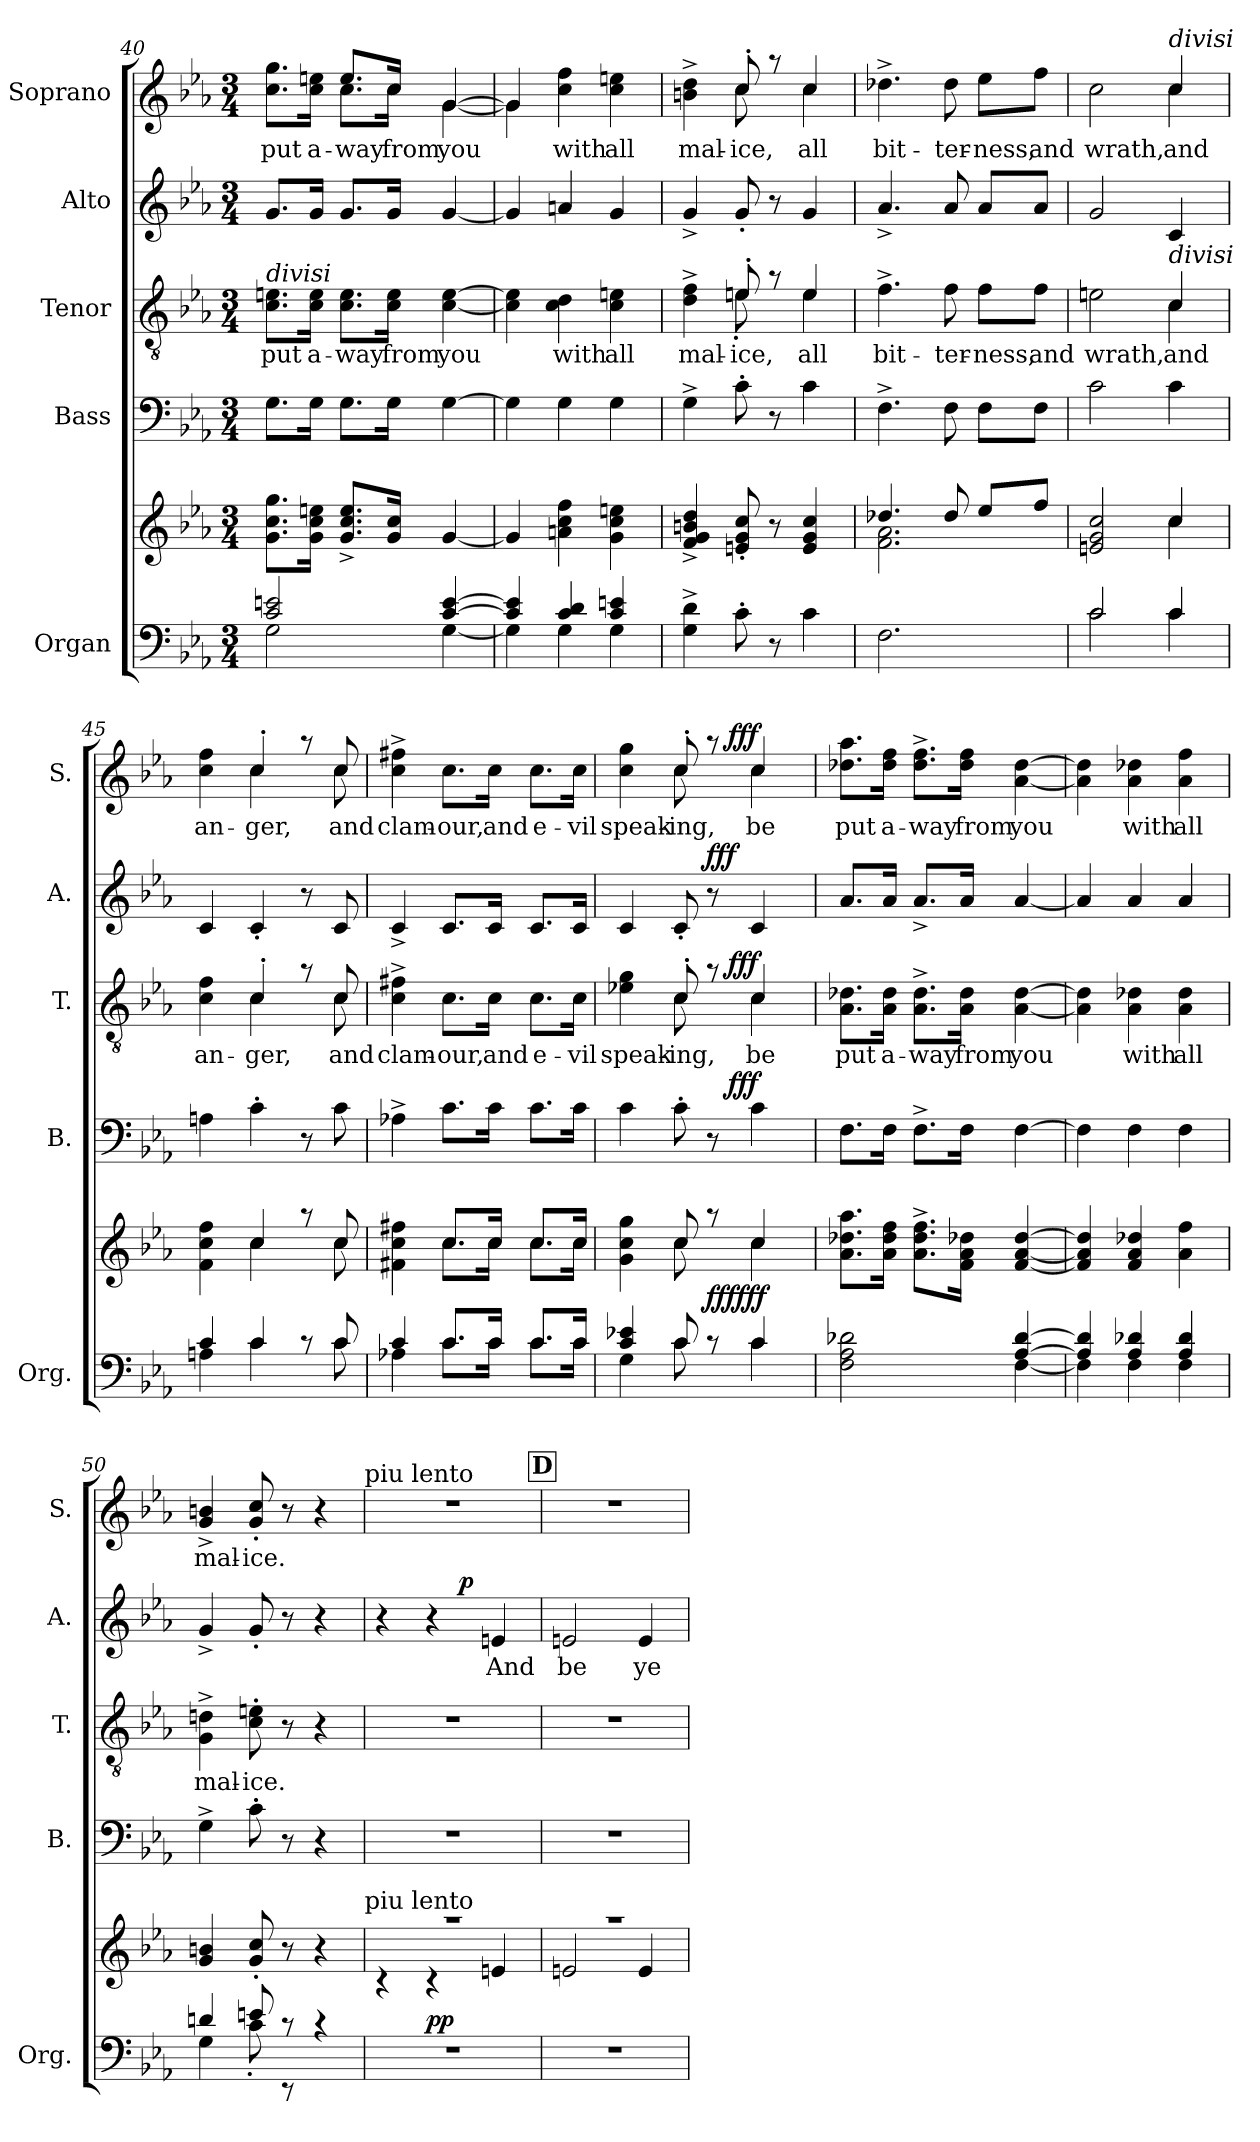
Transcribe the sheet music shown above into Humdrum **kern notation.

**kern	**kern	**dynam	**kern	**dynam	**kern	**text	**dynam	**kern	**text	**dynam	**kern	**text	**dynam
*part5	*part5	*part5	*part4	*part4	*part3	*part3	*part3	*part2	*part2	*part2	*part1	*part1	*part1
*staff6	*staff5	*staff5/6	*staff4	*staff4	*staff3	*staff3	*staff3	*staff2	*staff2	*staff2	*staff1	*staff1	*staff1
*I"Organ	*	*	*I"Bass	*	*I"Tenor	*	*	*I"Alto	*	*	*I"Soprano	*	*
*I'Org.	*	*	*I'B.	*	*I'T.	*	*	*I'A.	*	*	*I'S.	*	*
*clefF4	*clefG2	*	*clefF4	*	*clefGv2	*	*	*clefG2	*	*	*clefG2	*	*
*	*	*	*	*	*ITrd7c12	*	*	*	*	*	*	*	*
*k[b-e-a-]	*k[b-e-a-]	*	*k[b-e-a-]	*	*k[b-e-a-]	*	*	*k[b-e-a-]	*	*	*k[b-e-a-]	*	*
*E-:	*E-:	*	*E-:	*	*E-:	*	*	*E-:	*	*	*E-:	*	*
*M3/4	*M3/4	*	*M3/4	*	*M3/4	*	*	*M3/4	*	*	*M3/4	*	*
*MM120	*MM120	*	*MM120	*	*MM120	*	*	*MM120	*	*	*MM120	*	*
=40	=40	=40	=40	=40	=40	=40	=40	=40	=40	=40	=40	=40	=40
*^	*	*	*	*	*	*	*	*	*	*	*	*	*
!	!	!	!	!	!	!	!	!	!	!	!	!LO:TX:a:i:t=divisi	!	!
!	!	!	!	!	!	!LO:TX:a:i:t=divisi	!	!	!	!	!	!	!	!
!	!	!	!	!	!	!	!LO:LY:b	!	!	!	!	!	!LO:LY:b	!
*	*	*	*	*	*	*	*	*	*	*	*	*^	*	*
2c/ 2en/	2G\	8.g\ 8.cc\ 8.gg\L	.	8.G\L	.	8.C\ 8.En\L	put	.	8.g/L	.	.	8.cc\ 8.gg\L	4ryy	put	.
!	!	!	!	!	!	!	!LO:LY:b	!	!	!	!	!	!	!LO:LY:b	!
.	.	16g\ 16cc\ 16een\Jk	.	16G\Jk	.	16C\ 16E\Jk	a-	.	16g/Jk	.	.	16cc\ 16een\Jk	.	a-	.
!	!	!	!	!	!	!	!LO:LY:b	!	!	!	!	!	!	!LO:LY:b	!
.	.	8.g^>/ 8.cc^>/ 8.ee^>/L	.	8.G\L	.	8.C\ 8.E\L	-way	.	8.g/L	.	.	8.ee/L	8.cc\L	-way	.
!	!	!	!	!	!	!	!LO:LY:b	!	!	!	!	!	!	!LO:LY:b	!
.	.	16g/ 16cc/Jk	.	16G\Jk	.	16C\ 16E\Jk	from	.	16g/Jk	.	.	16cc/Jk	16cc\Jk	from	.
!	!	!	!	!	!	!	!LO:LY:b	!	!	!	!	!	!	!LO:LY:b	!
[>4c/ [>4e/	[<4G\	[<4g/	.	[>4G\	.	[<4C\ [>4E\	you	.	[<4g/	.	.	[>4g/	[<4g\	you	.
=41	=41	=41	=41	=41	=41	=41	=41	=41	=41	=41	=41	=41	=41	=41	=41
4c/] 4e/]	4G\]	4g/]	.	4G\]	.	4C\] 4E\]	.	.	4g/]	.	.	4g/]	4g\]	.	.
!	!	!	!	!	!	!	!LO:LY:b	!	!	!	!	!	!	!LO:LY:b	!
4c/ 4d/	4G\	4an\ 4cc\ 4ff\	.	4G\	.	4C\ 4D\	with	.	4an/	.	.	4cc\ 4ff\	2ryy	with	.
!	!	!	!	!	!	!	!LO:LY:b	!	!	!	!	!	!	!LO:LY:b	!
4c/ 4en/	4G\	4g\ 4cc\ 4een\	.	4G\	.	4C\ 4En\	all	.	4g/	.	.	4cc\ 4een\	.	all	.
=42	=42	=42	=42	=42	=42	=42	=42	=42	=42	=42	=42	=42	=42	=42	=42
!	!	!	!	!	!	!	!LO:LY:b	!	!	!	!	!	!	!LO:LY:b	!
*v	*v	*	*	*	*	*^	*	*	*	*	*	*	*	*	*
4G\^> 4d\^>	4f/^< 4g/^< 4bn/^< 4dd/^<	.	4G^>\	.	4D\^< 4F\^<	4ryy	mal-	.	4g^</	.	.	4bn\^< 4dd\^<	4ryy	mal-	.
!	!	!	!	!	!	!	!LO:LY:b	!	!	!	!	!	!	!LO:LY:b	!
8c'>\	8en/'< 8g/'< 8cc/'<	.	8c'>\	.	8En'>/	8E'<\	-ice,	.	8g'</	.	.	8cc'>/	8cc\	-ice,	.
8r	8r	.	8r	.	8ra	8ryy	.	.	8r	.	.	8raa	8ryy	.	.
!	!	!	!	!	!	!	!LO:LY:b	!	!	!	!	!	!	!LO:LY:b	!
4c\	4e/ 4g/ 4cc/	.	4c\	.	4E/	4E\	all	.	4g/	.	.	4cc/	4cc\	all	.
!!LO:PB:g=z
=43	=43	=43	=43	=43	=43	=43	=43	=43	=43	=43	=43	=43	=43	=43	=43
*	*^	*	*	*	*	*	*	*	*	*	*	*	*	*	*
!	!	!	!	!	!	!	!	!	!	!	!	!	!LO:TX:a:i:t=unison	!	!	!
!	!	!	!	!	!	!LO:TX:a:i:t=unison	!	!	!	!	!	!	!	!	!	!
!	!	!	!	!	!	!	!	!LO:LY:b	!	!	!	!	!	!	!LO:LY:b	!
*	*	*	*	*	*	*v	*v	*	*	*	*	*	*v	*v	*	*
2.F\	4.dd-X/	2.f\ 2.a-\	.	4.F^>\	.	4.F^>\	bit-	.	4.a-^</	.	.	4.dd-X^>\	bit-	.
!	!	!	!	!	!	!	!LO:LY:b	!	!	!	!	!	!LO:LY:b	!
.	8dd-/	.	.	8F\	.	8F\	-ter-	.	8a-/	.	.	8dd-\	-ter-	.
!	!	!	!	!	!	!	!LO:LY:b	!	!	!	!	!	!LO:LY:b	!
.	8ee-/L	.	.	8F\L	.	8F\L	-ness,	.	8a-/L	.	.	8ee-\L	-ness,	.
!	!	!	!	!	!	!	!LO:LY:b	!	!	!	!	!	!LO:LY:b	!
.	8ff/J	.	.	8F\J	.	8F\J	and	.	8a-/J	.	.	8ff\J	and	.
=44	=44	=44	=44	=44	=44	=44	=44	=44	=44	=44	=44	=44	=44	=44
*^	*	*	*	*	*	*	*	*	*	*	*	*	*	*
!	!	!	!	!	!	!	!	!LO:LY:b	!	!	!	!	!	!LO:LY:b	!
*	*	*	*	*	*	*	*^	*	*	*	*	*	*^	*	*
2c/	2c\	2en/ 2g/ 2cc/	2ryy	.	2c\	.	2En\	2ryy	wrath,	.	2g/	.	.	2cc\	2ryy	wrath,	.
!	!	!	!	!	!	!	!	!	!	!	!	!	!	!LO:TX:a:i:t=divisi	!	!	!
!	!	!	!	!	!	!	!LO:TX:a:i:t=divisi	!	!	!	!	!	!	!	!	!	!
!	!	!	!	!	!	!	!	!	!LO:LY:b	!	!	!	!	!	!	!LO:LY:b	!
4c/	4c\	4cc/	4cc\	.	4c\	.	4C/	4C\	and	.	4c/	.	.	4cc/	4cc\	and	.
=45	=45	=45	=45	=45	=45	=45	=45	=45	=45	=45	=45	=45	=45	=45	=45	=45	=45
!	!	!	!	!	!	!	!	!	!LO:LY:b	!	!	!	!	!	!	!LO:LY:b	!
4c/	4An\	4f\ 4cc\ 4ff\	4ryy	.	4An\	.	4C\ 4F\	4ryy	an-	.	4c/	.	.	4cc\ 4ff\	4ryy	an-	.
!	!	!	!	!	!	!	!	!	!LO:LY:b	!	!	!	!	!	!	!LO:LY:b	!
4c/	4c\	4cc/	4cc\	.	4c'>\	.	4C'>/	4C\	-ger,	.	4c'</	.	.	4cc'>/	4cc\	-ger,	.
8rc	8ryy	8raa	8ryy	.	8r	.	8ra	8ryy	.	.	8r	.	.	8raa	8ryy	.	.
!	!	!	!	!	!	!	!	!	!LO:LY:b	!	!	!	!	!	!	!LO:LY:b	!
8c/	8c\	8cc/	8cc\	.	8c\	.	8C/	8C\	and	.	8c/	.	.	8cc/	8cc\	and	.
=46	=46	=46	=46	=46	=46	=46	=46	=46	=46	=46	=46	=46	=46	=46	=46	=46	=46
!	!	!	!	!	!	!	!	!	!LO:LY:b	!	!	!	!	!	!	!LO:LY:b	!
*	*	*	*	*	*	*	*v	*v	*	*	*	*	*	*v	*v	*	*
4c/	4A-X\	4f#X\ 4cc\ 4ff#X\	4ryy	.	4A-X^>\	.	4C\^> 4F#X\^>	clam-	.	4c^</	.	.	4cc\^> 4ff#X\^>	clam-	.
!	!	!	!	!	!	!	!	!LO:LY:b	!	!	!	!	!	!LO:LY:b	!
8.c/L	8.c\L	8.cc/L	8.cc\L	.	8.c\L	.	8.C\L	-our,	.	8.c/L	.	.	8.cc\L	-our,	.
!	!	!	!	!	!	!	!	!LO:LY:b	!	!	!	!	!	!LO:LY:b	!
16c/Jk	16c\Jk	16cc/Jk	16cc\Jk	.	16c\Jk	.	16C\Jk	and	.	16c/Jk	.	.	16cc\Jk	and	.
!	!	!	!	!	!	!	!	!LO:LY:b	!	!	!	!	!	!LO:LY:b	!
8.c/L	8.c\L	8.cc/L	8.cc\L	.	8.c\L	.	8.C\L	e-	.	8.c/L	.	.	8.cc\L	e-	.
!	!	!	!	!	!	!	!	!LO:LY:b	!	!	!	!	!	!LO:LY:b	!
16c/Jk	16c\Jk	16cc/Jk	16cc\Jk	.	16c\Jk	.	16C\Jk	-vil	.	16c/Jk	.	.	16cc\Jk	-vil	.
!!LO:PB:g=z
=47	=47	=47	=47	=47	=47	=47	=47	=47	=47	=47	=47	=47	=47	=47	=47
!	!	!	!	!	!	!	!	!LO:LY:b	!	!	!	!	!	!LO:LY:b	!
*	*	*	*	*	*^	*	*^	*	*	*	*	*	*^	*	*
*	*	*	*	*	*	*	*	*	*^	*	*	*	*	*	*	*^	*	*
4c/ 4e-X/	4G\	4g\ 4cc\ 4gg\	4ryy	.	4c\	4..ryy	.	4E-X\ 4G\	4ryy	4..ryy	speak-	.	4c/	.	.	4cc\ 4gg\	4ryy	4..ryy	speak-	.
!	!	!	!	!	!	!	!	!	!	!	!LO:LY:b	!	!	!	!	!	!	!	!LO:LY:b	!
8c/	8c\	8cc/	8cc\	.	8c'>\	.	.	8C'>/	8C\	.	-ing,	.	8c'</	.	.	8cc'>/	8cc\	.	-ing,	.
!	!	!	!	!LO:DY:a=2	!	!	!	!	!	!	!	!	!	!	!	!	!	!	!	!
!	!	!	!	!LO:DY:n=1:b	!	!	!	!	!	!	!	!	!	!	!LO:DY:a	!	!	!	!	!
8rc	8ryy	8raa	8ryy	fff fff	8r	.	.	8ra	8ryy	.	.	.	8r	.	fff	8raa	8ryy	.	.	.
!	!	!	!	!	!	!	!LO:DY:a	!	!	!	!	!LO:DY:a	!	!	!	!	!	!	!	!LO:DY:a
.	.	.	.	.	.	4ryy	fff	.	.	4ryy	.	fff	.	.	.	.	.	4ryy	.	fff
!	!	!	!	!	!	!	!	!	!	!	!LO:LY:b	!	!	!	!	!	!	!	!LO:LY:b	!
4c/	4c\	4cc/	4cc\	.	4c\	.	.	4C/	4C\	.	be	.	4c/	.	.	4cc/	4cc\	.	be	.
.	.	.	.	.	.	16ryy	.	.	.	16ryy	.	.	.	.	.	.	.	16ryy	.	.
=48	=48	=48	=48	=48	=48	=48	=48	=48	=48	=48	=48	=48	=48	=48	=48	=48	=48	=48	=48	=48
!	!	!	!	!	!	!	!	!	!	!	!LO:LY:b	!	!	!	!	!	!	!	!LO:LY:b	!
*	*	*v	*v	*	*	*	*	*v	*v	*v	*	*	*	*	*	*v	*v	*v	*	*
*	*	*	*	*v	*v	*	*	*	*	*	*	*	*	*	*
2F\ 2A-\ 2d-X\	2ryy	8.a-\ 8.dd-X\ 8.aa-\L	.	8.F\L	.	8.AA-\ 8.D-X\L	put	.	8.a-/L	.	.	8.dd-X\ 8.aa-\L	put	.
!	!	!	!	!	!	!	!LO:LY:b	!	!	!	!	!	!LO:LY:b	!
.	.	16a-\ 16dd-\ 16ff\Jk	.	16F\Jk	.	16AA-\ 16D-\Jk	a-	.	16a-/Jk	.	.	16dd-\ 16ff\Jk	a-	.
!	!	!	!	!	!	!	!LO:LY:b	!	!	!	!	!	!LO:LY:b	!
.	.	8.a-^>\ 8.dd-^>\ 8.ff^>\L	.	8.F^>\L	.	8.AA-^>\ 8.D-^>\L	-way	.	8.a-^</L	.	.	8.dd-^>\ 8.ff^>\L	-way	.
!	!	!	!	!	!	!	!LO:LY:b	!	!	!	!	!	!LO:LY:b	!
.	.	16f\ 16a-\ 16dd-X\Jk	.	16F\Jk	.	16AA-\ 16D-\Jk	from	.	16a-/Jk	.	.	16dd-\ 16ff\Jk	from	.
!	!	!	!	!	!	!	!LO:LY:b	!	!	!	!	!	!LO:LY:b	!
[>4A-/ [>4d-/	[<4F\	[<4f/ [<4a-/ [>4dd-/	.	[>4F\	.	[<4AA-\ [>4D-\	you	.	[<4a-/	.	.	[<4a-\ [>4dd-\	you	.
=49	=49	=49	=49	=49	=49	=49	=49	=49	=49	=49	=49	=49	=49	=49
4A-/] 4d-/]	4F\]	4f/] 4a-/] 4dd-/]	.	4F\]	.	4AA-\] 4D-\]	.	.	4a-/]	.	.	4a-\] 4dd-\]	.	.
!	!	!	!	!	!	!	!LO:LY:b	!	!	!	!	!	!LO:LY:b	!
4A-/ 4d-X/	4F\	4f/ 4a-/ 4dd-X/	.	4F\	.	4AA-\ 4D-X\	with	.	4a-/	.	.	4a-\ 4dd-X\	with	.
!	!	!	!	!	!	!	!LO:LY:b	!	!	!	!	!	!LO:LY:b	!
4A-/ 4d-/	4F\	4a-\ 4ff\	.	4F\	.	4AA-\ 4D-\	all	.	4a-/	.	.	4a-\ 4ff\	all	.
=50	=50	=50	=50	=50	=50	=50	=50	=50	=50	=50	=50	=50	=50	=50
!	!	!	!	!	!	!	!LO:LY:b	!	!	!	!	!	!LO:LY:b	!
4dn/	4G\	4g/ 4bn/	.	4G^>\	.	4GG\^> 4Dn\^>	mal-	.	4g^</	.	.	4g/^< 4bn/^<	mal-	.
!	!	!	!	!	!	!	!LO:LY:b	!	!	!	!	!	!LO:LY:b	!
8en/	8c'<\	8g/'< 8cc/'<	.	8c'>\	.	8C\'> 8En\'>	-ice.	.	8g'</	.	.	8g/'< 8cc/'<	-ice.	.
8rc	8rEE	8r	.	8r	.	8r	.	.	8r	.	.	8r	.	.
4rc	4ryy	4r	.	4r	.	4r	.	.	4r	.	.	4r	.	.
!	!	!	!	!	!	!	!	!	!	!	!	!LO:TX:a:t=piu lento	!	!
!	!	!LO:TX:a:t=piu lento	!	!	!	!	!	!	!	!	!	!	!	!
=51	=51	=51	=51	=51	=51	=51	=51	=51	=51	=51	=51	=51	=51	=51
!LO:N:vis=1	!	!LO:N:vis=1	!	!LO:N:vis=1	!	!LO:N:vis=1	!	!	!	!	!	!LO:N:vis=1	!	!
*	*	*^	*	*	*	*	*	*	*^	*	*	*	*	*
2.r	4ryy	2.raa	4rc	.	2.r	.	2.r	.	.	4r	4.ryy	.	.	2.r	.	.
!	!	!	!	!LO:DY:a=2	!	!	!	!	!	!	!	!	!	!	!	!
!	!	!	!	!LO:DY:n=1:b	!	!	!	!	!	!	!	!	!	!	!	!
.	2ryy	.	4rc	p p	.	.	.	.	.	4r	.	.	.	.	.	.
!	!	!	!	!	!	!	!	!	!	!	!	!	!LO:DY:a	!	!	!
.	.	.	.	.	.	.	.	.	.	.	4.ryy	.	p	.	.	.
!	!	!	!	!	!	!	!	!	!	!	!	!LO:LY:b	!	!	!	!
.	.	.	4en/	.	.	.	.	.	.	4en/	.	And	.	.	.	.
!!LO:PB:g=z
!!LO:REH:place=s1:a:B:fs=20:t=D
=52	=52	=52	=52	=52	=52	=52	=52	=52	=52	=52	=52	=52	=52	=52	=52	=52
!LO:N:vis=1	!	!LO:N:vis=1	!	!	!LO:N:vis=1	!	!LO:N:vis=1	!	!	!	!	!LO:LY:b	!	!LO:N:vis=1	!	!
*v	*v	*	*	*	*	*	*	*	*	*v	*v	*	*	*	*	*
2.r	2.raa	2en/	.	2.r	.	2.r	.	.	2en/	be	.	2.r	.	.
!	!	!	!	!	!	!	!	!	!	!LO:LY:b	!	!	!	!
.	.	4e/	.	.	.	.	.	.	4e/	ye	.	.	.	.
*	*v	*v	*	*	*	*	*	*	*	*	*	*	*	*
=	=	=	=	=	=	=	=	=	=	=	=	=	=
*-	*-	*-	*-	*-	*-	*-	*-	*-	*-	*-	*-	*-	*-
